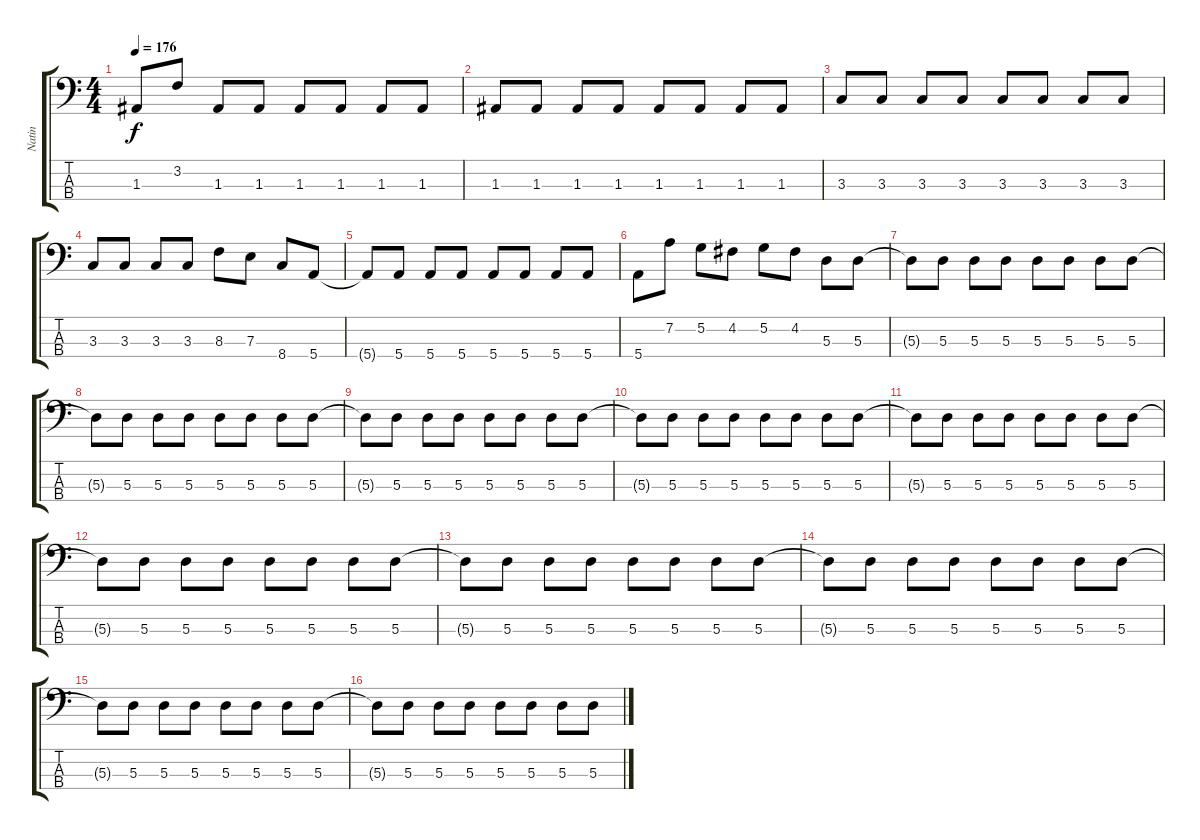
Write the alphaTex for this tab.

\track ("Natin" "Natin") {instrument electricbasspick}
\staff {score tabs}
\tuning (G2 D2 A1 E1) {hide}
\ts (4 4)
\tempo 176
\clef f4
\ks c
1.3.8{dy f} 3.2.8 1.3.8 1.3.8 1.3.8 1.3.8 1.3.8 1.3.8 |
1.3.8 1.3.8 1.3.8 1.3.8 1.3.8 1.3.8 1.3.8 1.3.8 |
3.3.8 3.3.8 3.3.8 3.3.8 3.3.8 3.3.8 3.3.8 3.3.8 |
3.3.8 3.3.8 3.3.8 3.3.8 8.3.8 7.3.8 8.4.8 5.4.8 |
5.4{t}.8 5.4.8 5.4.8 5.4.8 5.4.8 5.4.8 5.4.8 5.4.8 |
5.4.8 7.2.8 5.2.8 4.2.8 5.2.8 4.2.8 5.3.8 5.3.8 |
5.3{t}.8 5.3.8 5.3.8 5.3.8 5.3.8 5.3.8 5.3.8 5.3.8 |
5.3{t}.8 5.3.8 5.3.8 5.3.8 5.3.8 5.3.8 5.3.8 5.3.8 |
5.3{t}.8 5.3.8 5.3.8 5.3.8 5.3.8 5.3.8 5.3.8 5.3.8 |
5.3{t}.8 5.3.8 5.3.8 5.3.8 5.3.8 5.3.8 5.3.8 5.3.8 |
5.3{t}.8 5.3.8 5.3.8 5.3.8 5.3.8 5.3.8 5.3.8 5.3.8 |
5.3{t}.8 5.3.8 5.3.8 5.3.8 5.3.8 5.3.8 5.3.8 5.3.8 |
5.3{t}.8 5.3.8 5.3.8 5.3.8 5.3.8 5.3.8 5.3.8 5.3.8 |
5.3{t}.8 5.3.8 5.3.8 5.3.8 5.3.8 5.3.8 5.3.8 5.3.8 |
5.3{t}.8 5.3.8 5.3.8 5.3.8 5.3.8 5.3.8 5.3.8 5.3.8 |
5.3{t}.8 5.3.8 5.3.8 5.3.8 5.3.8 5.3.8 5.3.8 5.3.8
